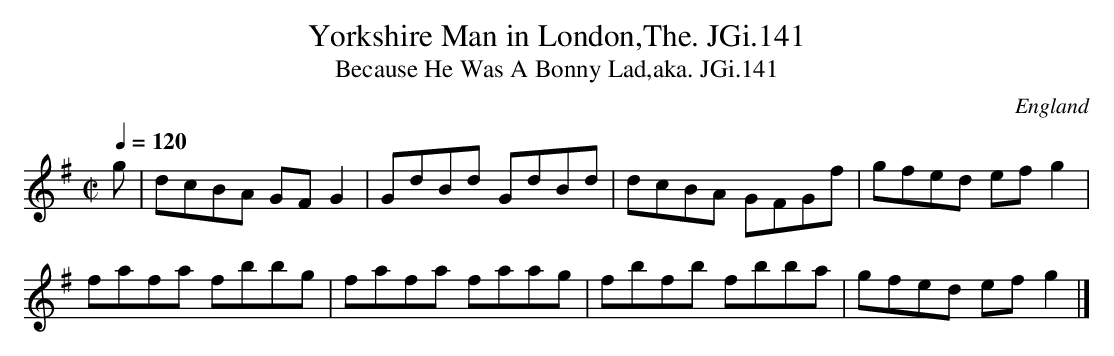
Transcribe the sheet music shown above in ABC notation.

X:1
T:Yorkshire Man in London,The. JGi.141
T:Because He Was A Bonny Lad,aka. JGi.141
M:C|
L:1/8
Q:1/4=120
O:England
K:G major
g|dcBA GFG2|GdBd GdBd|dcBA GFGf|gfed efg2|
fafa fbbg|fafa faag|fbfb fbba|gfed efg2|]
